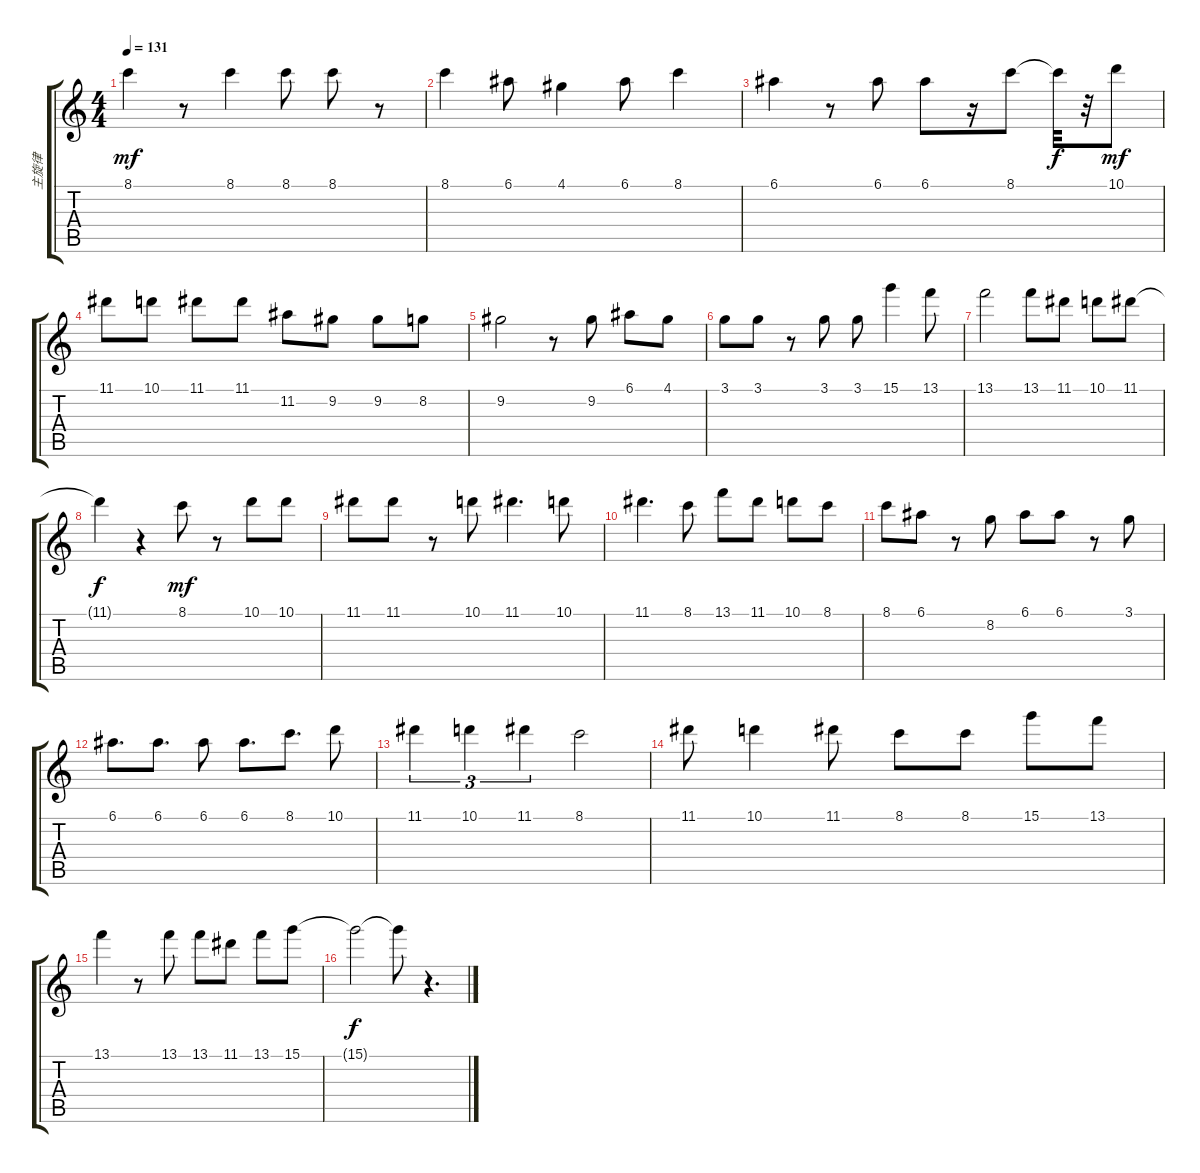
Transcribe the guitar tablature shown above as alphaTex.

\track ("主旋律" "主旋律") {instrument distortionguitar}
\staff {score tabs}
\tuning (E4 B3 G3 D3 A2 E2) {hide}
\ts (4 4)
\tempo 131
\clef g2
\ks c
8.1.4{dy mf} r.8 8.1.4 8.1.8 8.1.8 r.8 |
8.1.4 6.1.8 4.1.4 6.1.8 8.1.4 |
6.1.4 r.8 6.1.8 6.1.8 r.16 8.1.8 8.1{t}.32{dy f} r.32 10.1.8{dy mf} |
11.1.8 10.1.8 11.1.8 11.1.8 11.2.8 9.2.8 9.2.8 8.2.8 |
9.2.2 r.8 9.2.8 6.1.8 4.1.8 |
3.1.8 3.1.8 r.8 3.1.8 3.1.8 15.1.4 13.1.8 |
13.1.2 13.1.8 11.1.8 10.1.8 11.1.8 |
11.1{t}.4{dy f} r.4 8.1.8{dy mf} r.8 10.1.8 10.1.8 |
11.1.8 11.1.8 r.8 10.1.8 11.1.4{d} 10.1.8 |
11.1.4{d} 8.1.8 13.1.8 11.1.8 10.1.8 8.1.8 |
8.1.8 6.1.8 r.8 8.2.8 6.1.8 6.1.8 r.8 3.1.8 |
6.1.8{d} 6.1.8{d} 6.1.8 6.1.8{d} 8.1.8{d} 10.1.8 |
11.1.4{tu (3 2)} 10.1.4{tu (3 2)} 11.1.4{tu (3 2)} 8.1.2 |
11.1.8 10.1.4 11.1.8 8.1.8 8.1.8 15.1.8 13.1.8 |
13.1.4 r.8 13.1.8 13.1.8 11.1.8 13.1.8 15.1.8 |
15.1{t}.2{dy f} 15.1{t}.8 r.4{d}
